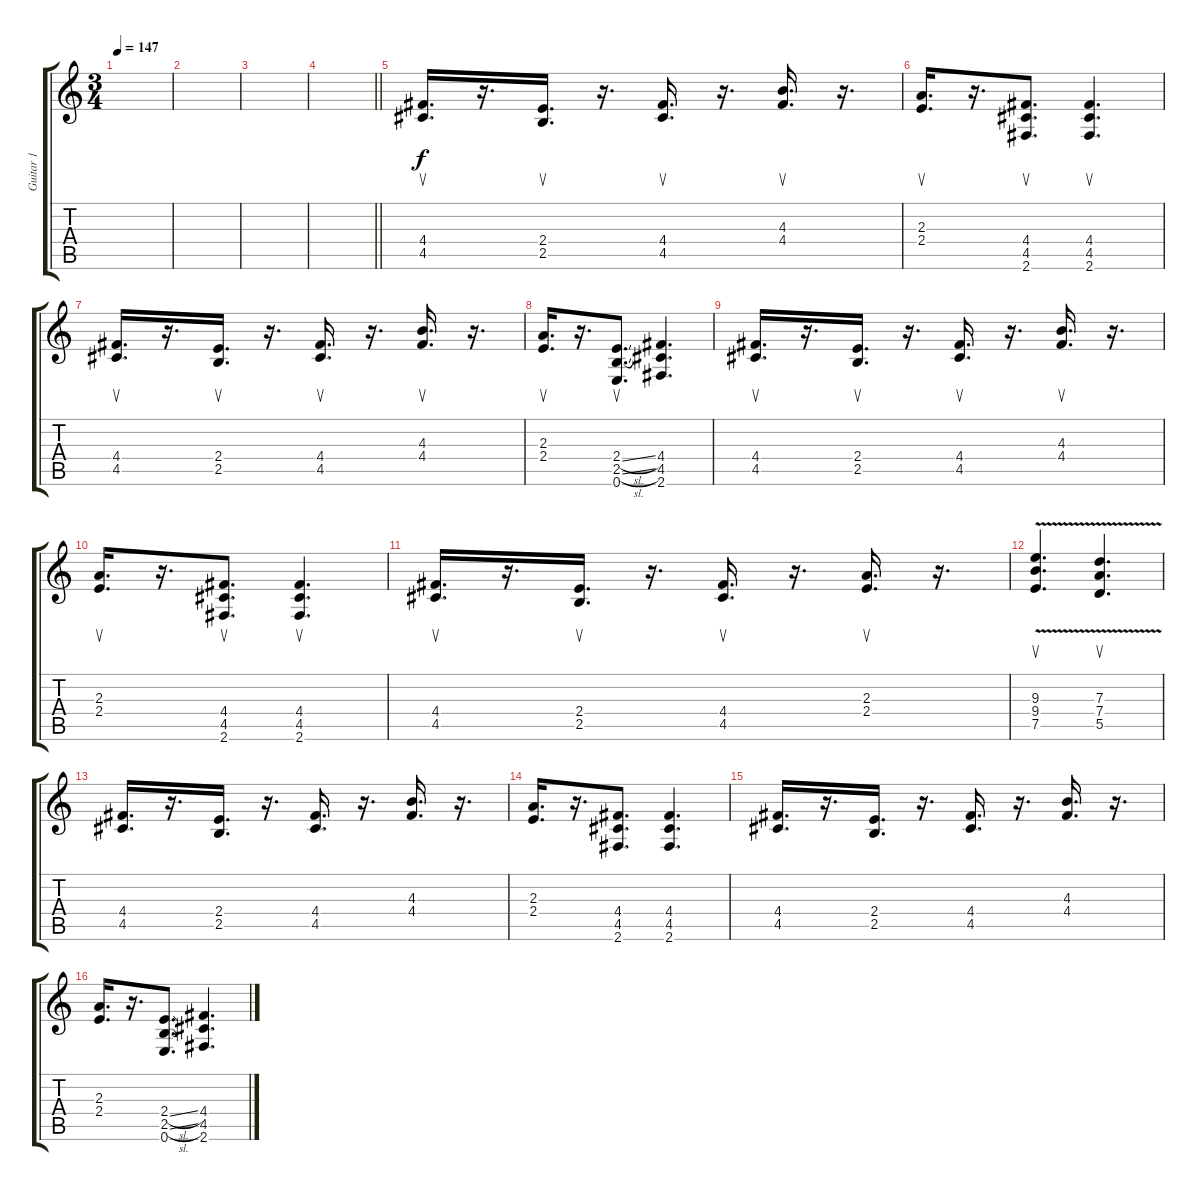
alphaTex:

\track ("Guitar 1" "Guitar 1") {instrument distortionguitar}
\staff {score tabs}
\tuning (E4 B3 G3 D3 A2 E2) {hide}
\ts (3 4)
\section ("" "")
\tempo 147
\clef g2
\ks c
|
|
|
\barLineRight lightlight
|
\section ("" "")
(4.4 4.5).16{d su} r.16{d} (2.4 2.5).16{d su} r.16{d} (4.4 4.5).16{d su} r.16{d} (4.3 4.4).16{d su} r.16{d} |
(2.3 2.4).16{d su} r.16{d} (4.4 4.5 2.6).8{d su} (4.4 4.5 2.6).4{d su} |
(4.4 4.5).16{d su} r.16{d} (2.4 2.5).16{d su} r.16{d} (4.4 4.5).16{d su} r.16{d} (4.3 4.4).16{d su} r.16{d} |
(2.3 2.4).16{d su} r.16{d} (2.4{sl} 2.5{sl} 0.6).8{d su} (4.4 4.5 2.6).4{d} |
(4.4 4.5).16{d su} r.16{d} (2.4 2.5).16{d su} r.16{d} (4.4 4.5).16{d su} r.16{d} (4.3 4.4).16{d su} r.16{d} |
(2.3 2.4).16{d su} r.16{d} (4.4 4.5 2.6).8{d su} (4.4 4.5 2.6).4{d su} |
(4.4 4.5).16{d su} r.16{d} (2.4 2.5).16{d su} r.16{d} (4.4 4.5).16{d su} r.16{d} (2.3 2.4).16{d su} r.16{d} |
(9.3{v} 9.4{v} 7.5).4{d su} (7.3{v} 7.4{v} 5.5).4{d su} |
(4.4 4.5).16{d} r.16{d} (2.4 2.5).16{d} r.16{d} (4.4 4.5).16{d} r.16{d} (4.3 4.4).16{d} r.16{d} |
(2.3 2.4).16{d} r.16{d} (4.4 4.5 2.6).8{d} (4.4 4.5 2.6).4{d} |
(4.4 4.5).16{d} r.16{d} (2.4 2.5).16{d} r.16{d} (4.4 4.5).16{d} r.16{d} (4.3 4.4).16{d} r.16{d} |
(2.3 2.4).16{d} r.16{d} (2.4{sl} 2.5{sl} 0.6).8{d} (4.4 4.5 2.6).4{d}
